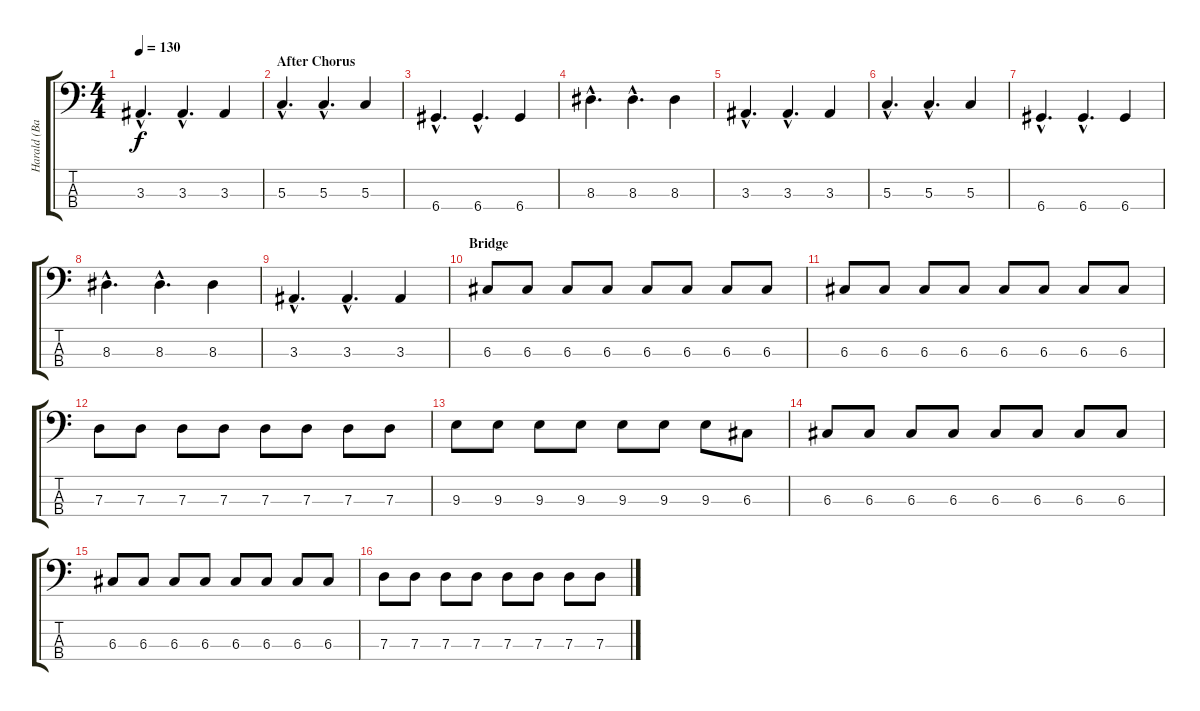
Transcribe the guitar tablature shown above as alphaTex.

\track ("Harald (Bass)" "Harald (Ba") {instrument electricbasspick}
\staff {score tabs}
\tuning (F2 C2 G1 D1) {hide}
\ts (4 4)
\tempo 130
\clef f4
\ks c
3.3{hac}.4{d dy f} 3.3{hac}.4{d} 3.3.4 |
\section ("" "After Chorus")
5.3{hac}.4{d} 5.3{hac}.4{d} 5.3.4 |
6.4{hac}.4{d} 6.4{hac}.4{d} 6.4.4 |
8.3{hac}.4{d} 8.3{hac}.4{d} 8.3.4 |
3.3{hac}.4{d} 3.3{hac}.4{d} 3.3.4 |
5.3{hac}.4{d} 5.3{hac}.4{d} 5.3.4 |
6.4{hac}.4{d} 6.4{hac}.4{d} 6.4.4 |
8.3{hac}.4{d} 8.3{hac}.4{d} 8.3.4 |
3.3{hac}.4{d} 3.3{hac}.4{d} 3.3.4 |
\section ("" "Bridge")
6.3.8 6.3.8 6.3.8 6.3.8 6.3.8 6.3.8 6.3.8 6.3.8 |
6.3.8 6.3.8 6.3.8 6.3.8 6.3.8 6.3.8 6.3.8 6.3.8 |
7.3.8 7.3.8 7.3.8 7.3.8 7.3.8 7.3.8 7.3.8 7.3.8 |
9.3.8 9.3.8 9.3.8 9.3.8 9.3.8 9.3.8 9.3.8 6.3.8 |
6.3.8 6.3.8 6.3.8 6.3.8 6.3.8 6.3.8 6.3.8 6.3.8 |
6.3.8 6.3.8 6.3.8 6.3.8 6.3.8 6.3.8 6.3.8 6.3.8 |
7.3.8 7.3.8 7.3.8 7.3.8 7.3.8 7.3.8 7.3.8 7.3.8
